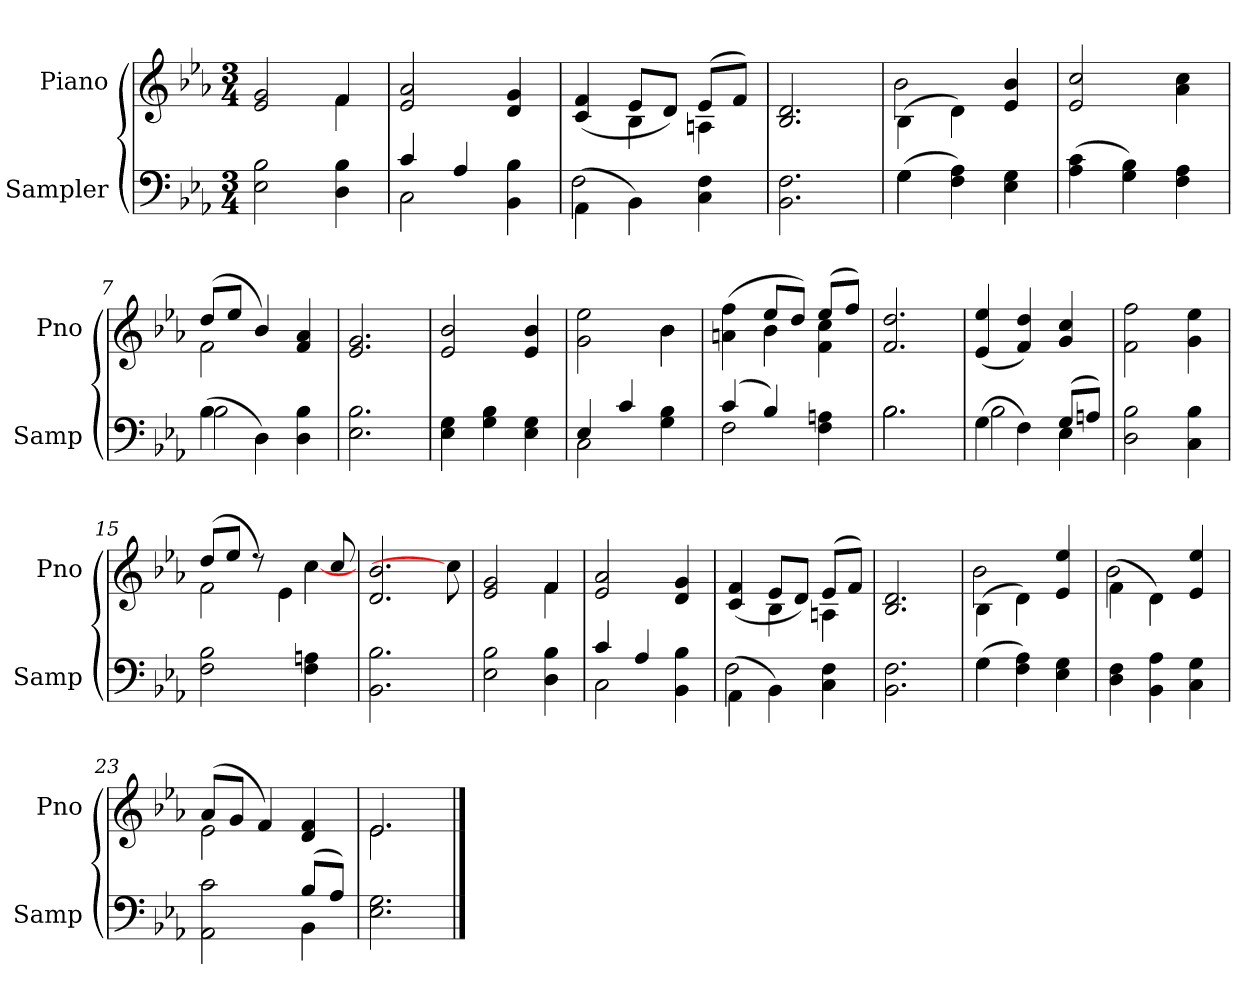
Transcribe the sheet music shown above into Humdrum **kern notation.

**kern	**kern
*part2	*part1
*staff2	*staff1
*I"Sampler	*I"Piano
*I'Samp	*I'Pno
*clefF4	*clefG2
*k[b-e-a-]	*k[b-e-a-]
*E-:	*E-:
*M3/4	*M3/4
=1	=1
*	*^
2E- 2B-	2e- 2g	2ryy
4D 4B-	4f/	4f
*	*v	*v
=2	=2
*^	*
4c/	2C	2e- 2a-
4A-/	.	.
4BB- 4B-	4ryy	4d 4g
=3	=3	=3
*	*	*^
(4AA-\	2F	(4c 4f	4ryy
4BB-\)	.	8e-/L	4B-
.	.	8d/J)	.
4C 4F	4ryy	(8e-/L	4An
.	.	8f/J)	.
*v	*v	*	*
*	*v	*v
=4	=4
2.BB- 2.F	2.B- 2.d
=5	=5
*^	*^
(4G\	4G	(4B-\	2b-
4F 4A-)	2ryy	4d\)	.
4E- 4G	.	4e- 4b-	4ryy
*v	*v	*	*
*	*v	*v
=6	=6
(4A- 4c	2e- 2cc
4G 4B-)	.
4F 4A-	4a- 4cc
=7	=7
*^	*^
(4B-\	2B-	(8dd/L	2f
.	.	8ee-/J	.
4D\)	.	4b-/)	.
4D 4B-	4ryy	4f 4a-	4ryy
*v	*v	*	*
*	*v	*v
=8	=8
2.E- 2.B-	2.e- 2.g
=9	=9
4E- 4G	2e- 2b-
4G 4B-	.
4E- 4G	4e- 4b-
=10	=10
*^	*^
4E-/	2C	2g 2ee-	2ryy
4c/	.	.	.
4G 4B-	4ryy	4b-\	4b-
=11	=11	=11	=11
(4c/	2F	(4an 4ff	4ryy
4B-/)	.	8ee-/L	4b-
.	.	8dd/J)	.
4F 4An	4ryy	(8ee-/L	4f 4cc
.	.	8ff/J)	.
*	*	*v	*v
=12	=12	=12
2.B-\	2.B-	2.f 2.dd
=13	=13	=13
(4G\	2B-	(4e- 4ee-
4F\)	.	4f 4dd)
(8G/L	4E-	4g 4cc
8An/J)	.	.
*v	*v	*
=14	=14
2D 2B-	2f 2ff
4C 4B-	4g 4ee-
=15	=15
*	*^
2F 2B-	(8dd/L	2f
.	8ee-/J	.
.	8r)	.
.	4e-\	.
4F 4An	.	[4cc
.	8cc/	.
*	*v	*v
=16	=16
2.BB- 2.B-	2.d 2.b-
8ryy	8cc]
=17	=17
*	*^
2E- 2B-	2e- 2g	2ryy
4D 4B-	4f/	4f
*	*v	*v
=18	=18
*^	*
4c/	2C	2e- 2a-
4A-/	.	.
4BB- 4B-	4ryy	4d 4g
=19	=19	=19
*	*	*^
(4AA-\	2F	(4c 4f	4ryy
4BB-\)	.	8e-/L	4B-
.	.	8d/J)	.
4C 4F	4ryy	(8e-/L	4An
.	.	8f/J)	.
*v	*v	*	*
*	*v	*v
=20	=20
2.BB- 2.F	2.B- 2.d
=21	=21
*^	*^
(4G\	4G	(4B-\	2b-
4F 4A-)	2ryy	4d\)	.
4E- 4G	.	4e- 4ee-	4ryy
*v	*v	*	*
=22	=22	=22
4D 4F	(4f\	2b-
4BB- 4A-	4d\)	.
4C 4G	4e- 4ee-	4ryy
=23	=23	=23
*^	*	*
2AA- 2c	2ryy	(8a-/L	2e-
.	.	8g/J	.
.	.	4f/)	.
(8B-/L	4BB-	4d 4f	4ryy
8A-/J)	.	.	.
*v	*v	*	*
=24	=24	=24
2.E- 2.G	2.e-/	2.e-
*	*v	*v
==	==
*-	*-
